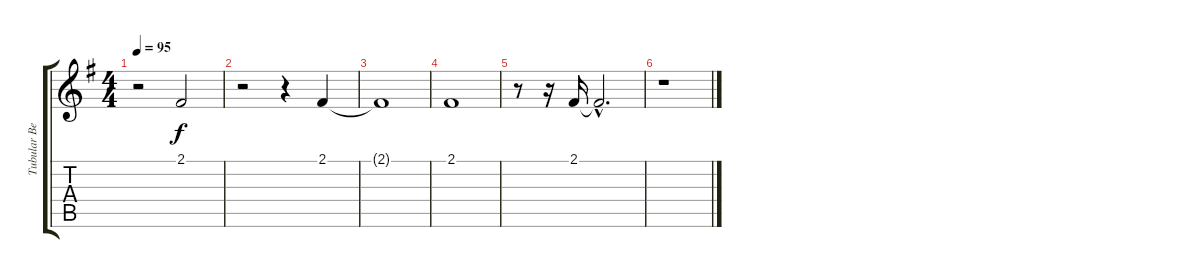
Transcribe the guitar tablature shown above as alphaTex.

\track ("Tubular Bell" "Tubular Be") {instrument tubularbells}
\staff {score tabs}
\tuning (E4 B3 G3 D3 A2 E2) {hide}
\ts (4 4)
\tempo 95
\clef g2
\ks g
r.2{dy f} 2.1.2 |
r.2 r.4 2.1.4 |
2.1{t}.1 |
2.1.1 |
r.8 r.16 2.1.16 2.1{hac t}.2{d} |
r.1
